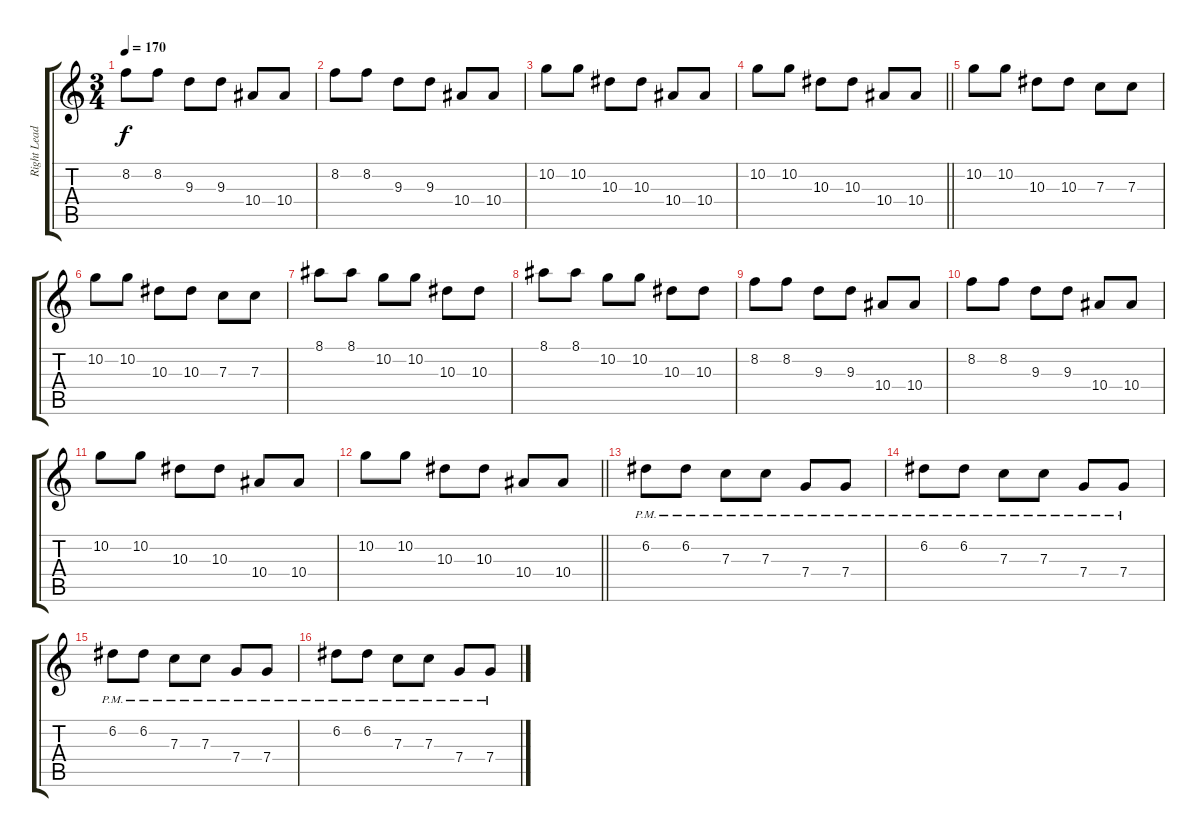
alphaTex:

\track ("Right Lead 1" "Right Lead") {instrument distortionguitar}
\staff {score tabs}
\tuning (D4 A3 F3 C3 G2 C2) {hide}
\ts (3 4)
\tempo 170
\clef g2
\ks c
8.2.8{dy f} 8.2.8 9.3.8 9.3.8 10.4.8 10.4.8 |
8.2.8 8.2.8 9.3.8 9.3.8 10.4.8 10.4.8 |
10.2.8 10.2.8 10.3.8 10.3.8 10.4.8 10.4.8 |
\barLineRight lightlight
10.2.8 10.2.8 10.3.8 10.3.8 10.4.8 10.4.8 |
\section ("" "")
10.2.8 10.2.8 10.3.8 10.3.8 7.3.8 7.3.8 |
10.2.8 10.2.8 10.3.8 10.3.8 7.3.8 7.3.8 |
8.1.8 8.1.8 10.2.8 10.2.8 10.3.8 10.3.8 |
8.1.8 8.1.8 10.2.8 10.2.8 10.3.8 10.3.8 |
8.2.8 8.2.8 9.3.8 9.3.8 10.4.8 10.4.8 |
8.2.8 8.2.8 9.3.8 9.3.8 10.4.8 10.4.8 |
10.2.8 10.2.8 10.3.8 10.3.8 10.4.8 10.4.8 |
\barLineRight lightlight
10.2.8 10.2.8 10.3.8 10.3.8 10.4.8 10.4.8 |
\section ("" "")
6.2{pm}.8 6.2{pm}.8 7.3{pm}.8 7.3{pm}.8 7.4{pm}.8 7.4{pm}.8 |
6.2{pm}.8 6.2{pm}.8 7.3{pm}.8 7.3{pm}.8 7.4{pm}.8 7.4{pm}.8 |
6.2{pm}.8 6.2{pm}.8 7.3{pm}.8 7.3{pm}.8 7.4{pm}.8 7.4{pm}.8 |
6.2{pm}.8 6.2{pm}.8 7.3{pm}.8 7.3{pm}.8 7.4{pm}.8 7.4{pm}.8
